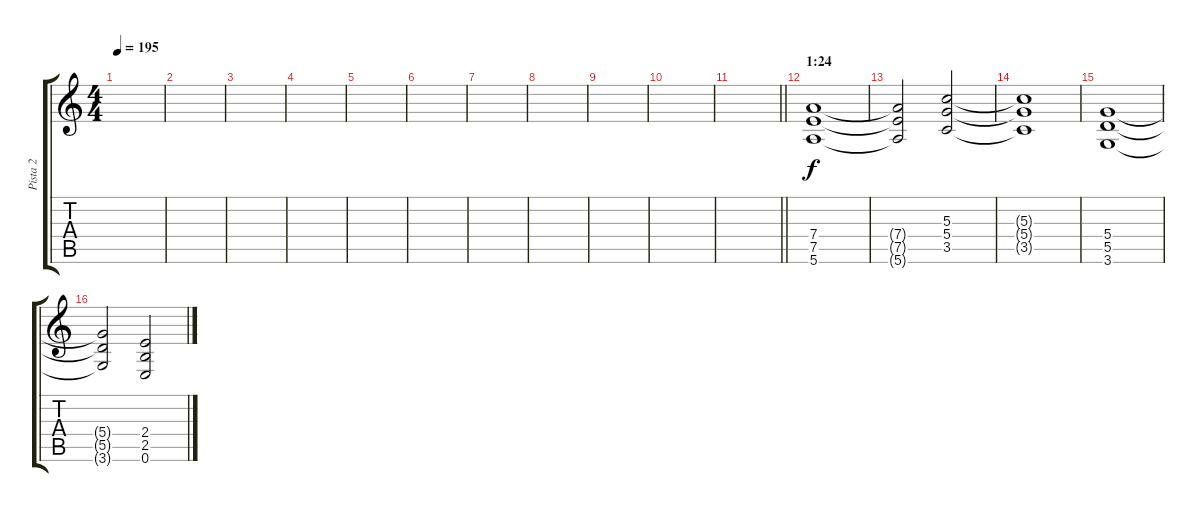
\track ("Pista 2" "Pista 2") {instrument overdrivenguitar}
\staff {score tabs}
\tuning (E4 B3 G3 D3 A2 E2) {hide}
\ts (4 4)
\tempo 195
\clef g2
\ks c
|
|
|
|
|
|
|
|
|
|
\barLineRight lightlight
|
\section ("" "1:24")
(7.4 7.5 5.6).1 |
(7.4{t} 7.5{t} 5.6{t}).2 (5.3 5.4 3.5).2 |
(5.3{t} 5.4{t} 3.5{t}).1 |
(5.4 5.5 3.6).1 |
(5.4{t} 5.5{t} 3.6{t}).2 (2.4 2.5 0.6).2
